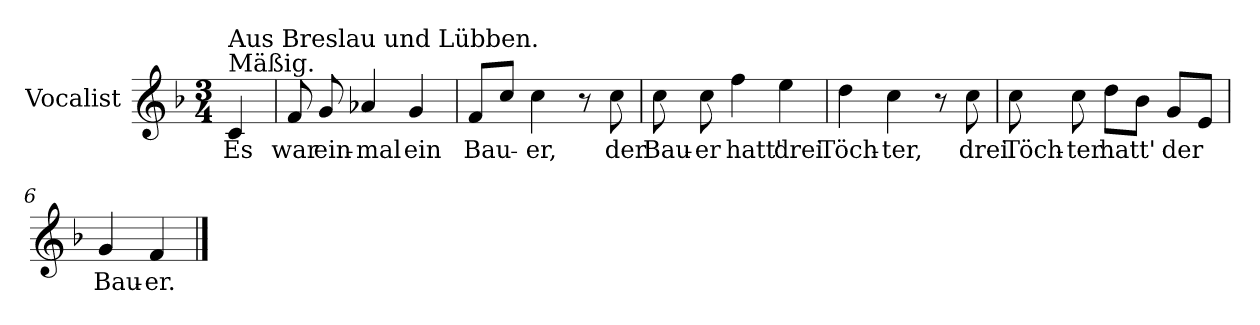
**kern	**text
*part1	*part1
*staff1	*staff1
*I"Vocalist	*
*k[b-]	*
*F:	*
*M3/4	*
=	=
!LO:TX:a:t=Mäßig.	!
!LO:TX:a:t=Aus Breslau und Lübben.	!
4c	Es
=1	=1
8f	war
8g	ein-
4a-X	-mal
4g	ein
=2	=2
8fL	Bau-
8ccJ	.
4cc	-er,
8r	.
8cc	der
=3	=3
8cc	Bau-
8cc	-er
4ff	hatt'
4ee	drei
=4	=4
4dd	Töch-
4cc	-ter,
8r	.
8cc	drei
=5	=5
8cc	Töch-
8cc	-ter
8ddL	hatt'
8b-J	.
8gL	der
8eJ	.
=6	=6
4g	Bau-
4f	-er.
==	==
*-	*-
